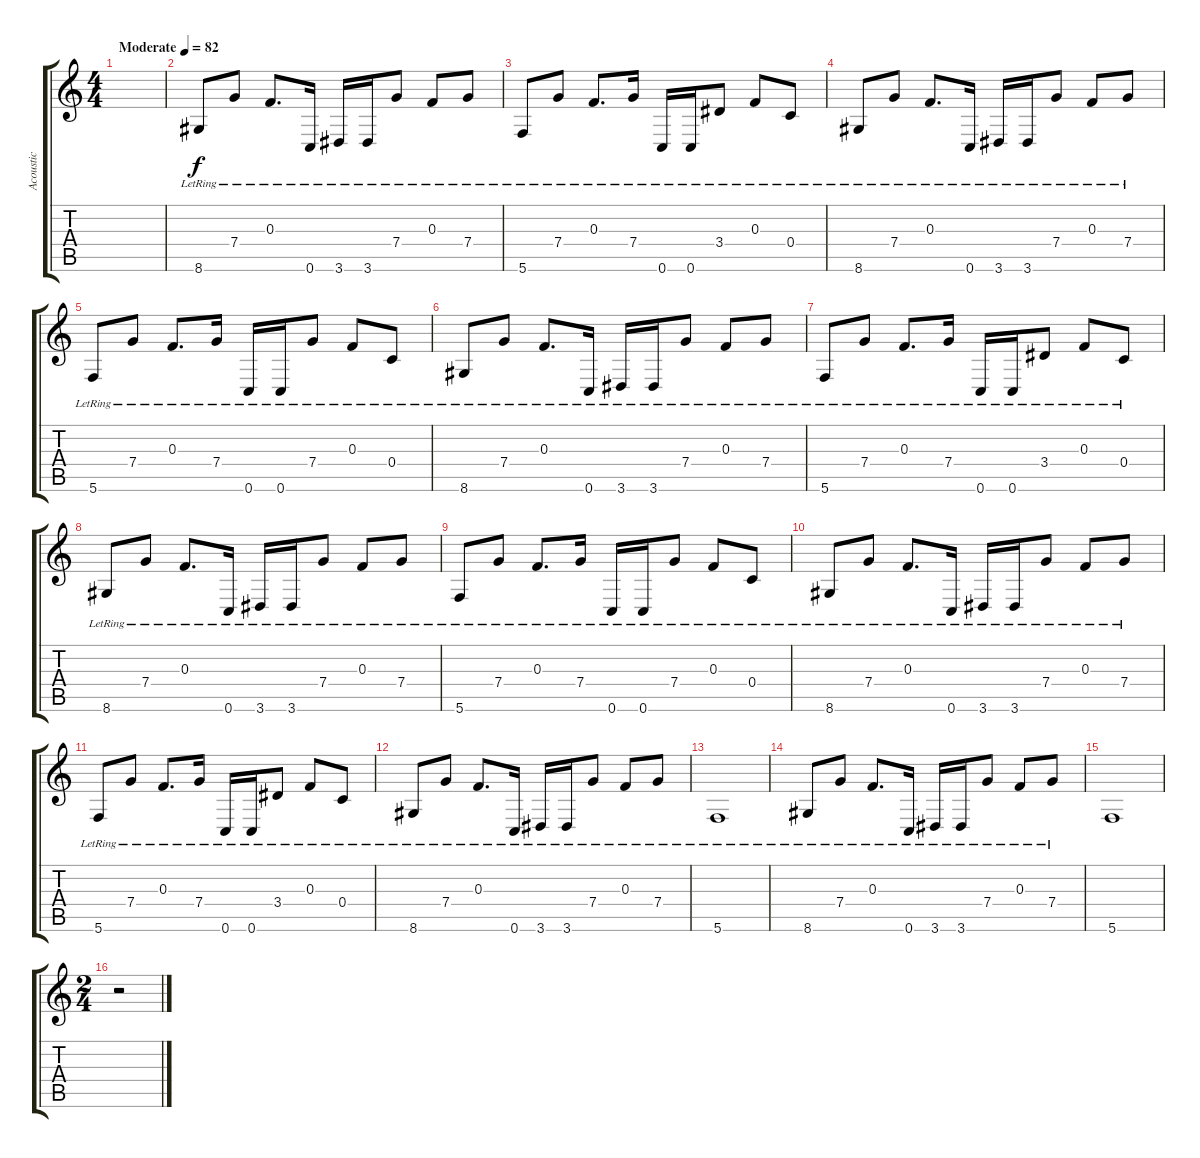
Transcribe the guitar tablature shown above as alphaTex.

\track ("Acoustic" "Acoustic") {instrument acousticguitarsteel}
\staff {score tabs}
\tuning (D4 A3 F3 C3 G2 C2) {hide}
\ts (4 4)
\tempo (82 "Moderate")
\clef g2
\ks c
|
8.6{lr}.8 7.4{lr}.8 0.3{lr}.8{d} 0.6{lr}.16 3.6{lr}.16 3.6{lr}.16 7.4{lr}.8 0.3{lr}.8 7.4{lr}.8 |
5.6{lr}.8 7.4{lr}.8 0.3{lr}.8{d} 7.4{lr}.16 0.6{lr}.16 0.6{lr}.16 3.4{lr}.8 0.3{lr}.8 0.4{lr}.8 |
8.6{lr}.8 7.4{lr}.8 0.3{lr}.8{d} 0.6{lr}.16 3.6{lr}.16 3.6{lr}.16 7.4{lr}.8 0.3{lr}.8 7.4{lr}.8 |
5.6{lr}.8 7.4{lr}.8 0.3{lr}.8{d} 7.4{lr}.16 0.6{lr}.16 0.6{lr}.16 7.4{lr}.8 0.3{lr}.8 0.4{lr}.8 |
8.6{lr}.8 7.4{lr}.8 0.3{lr}.8{d} 0.6{lr}.16 3.6{lr}.16 3.6{lr}.16 7.4{lr}.8 0.3{lr}.8 7.4{lr}.8 |
5.6{lr}.8 7.4{lr}.8 0.3{lr}.8{d} 7.4{lr}.16 0.6{lr}.16 0.6{lr}.16 3.4{lr}.8 0.3{lr}.8 0.4{lr}.8 |
8.6{lr}.8 7.4{lr}.8 0.3{lr}.8{d} 0.6{lr}.16 3.6{lr}.16 3.6{lr}.16 7.4{lr}.8 0.3{lr}.8 7.4{lr}.8 |
5.6{lr}.8 7.4{lr}.8 0.3{lr}.8{d} 7.4{lr}.16 0.6{lr}.16 0.6{lr}.16 7.4{lr}.8 0.3{lr}.8 0.4{lr}.8 |
8.6{lr}.8 7.4{lr}.8 0.3{lr}.8{d} 0.6{lr}.16 3.6{lr}.16 3.6{lr}.16 7.4{lr}.8 0.3{lr}.8 7.4{lr}.8 |
5.6{lr}.8 7.4{lr}.8 0.3{lr}.8{d} 7.4{lr}.16 0.6{lr}.16 0.6{lr}.16 3.4{lr}.8 0.3{lr}.8 0.4{lr}.8 |
8.6{lr}.8 7.4{lr}.8 0.3{lr}.8{d} 0.6{lr}.16 3.6{lr}.16 3.6{lr}.16 7.4{lr}.8 0.3{lr}.8 7.4{lr}.8 |
5.6{lr}.1 |
8.6{lr}.8 7.4{lr}.8 0.3{lr}.8{d} 0.6{lr}.16 3.6{lr}.16 3.6{lr}.16 7.4{lr}.8 0.3{lr}.8 7.4{lr}.8 |
5.6.1 |
\ts (2 4)
r.2
